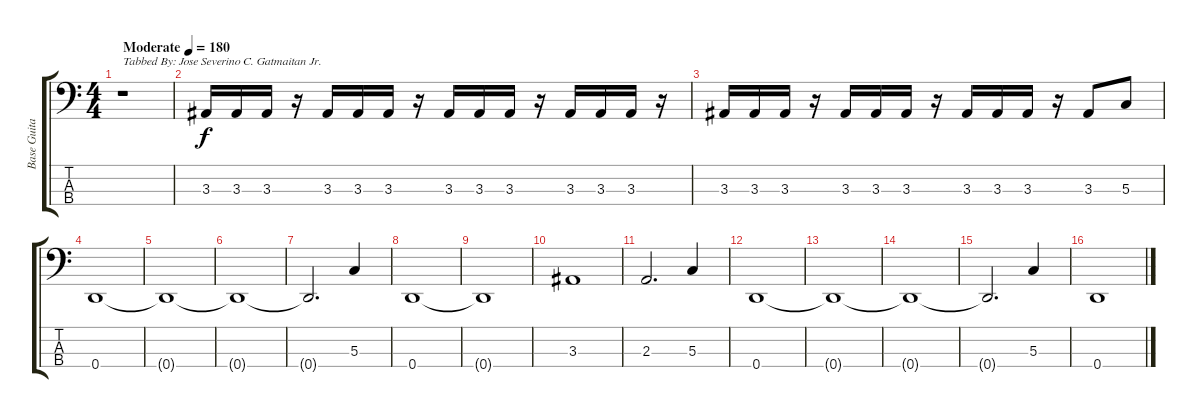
\track ("Base Guitar" "Base Guita") {instrument electricbassfinger}
\staff {score tabs}
\tuning (F2 C2 G1 D1) {hide}
\ts (4 4)
\tempo (180 "Moderate")
\clef f4
\ks c
r.1{txt "Tabbed By: Jose Severino C. Gatmaitan Jr." dy f instrument electricbassfinger} |
3.3.16 3.3.16 3.3.16 r.16 3.3.16 3.3.16 3.3.16 r.16 3.3.16 3.3.16 3.3.16 r.16 3.3.16 3.3.16 3.3.16 r.16 |
3.3.16 3.3.16 3.3.16 r.16 3.3.16 3.3.16 3.3.16 r.16 3.3.16 3.3.16 3.3.16 r.16 3.3.8 5.3.8 |
0.4.1 |
0.4{t}.1 |
0.4{t}.1 |
0.4{t}.2{d} 5.3.4 |
0.4.1 |
0.4{t}.1 |
3.3.1 |
2.3.2{d} 5.3.4 |
0.4.1 |
0.4{t}.1 |
0.4{t}.1 |
0.4{t}.2{d} 5.3.4 |
0.4.1
